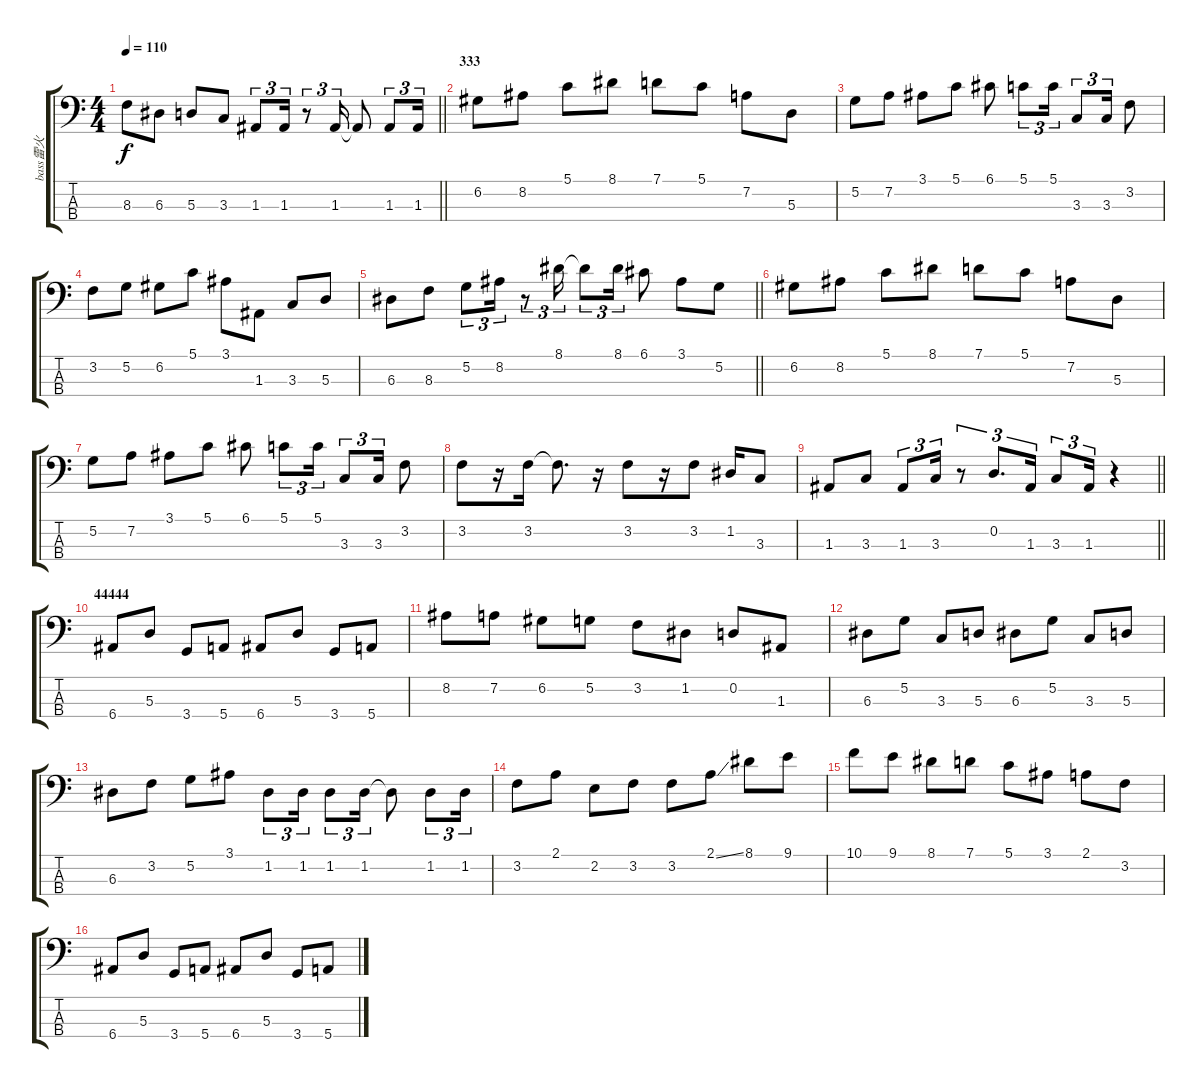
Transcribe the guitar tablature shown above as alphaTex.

\track ("bass雷火" "bass雷火") {instrument electricbassfinger}
\staff {score tabs}
\tuning (G2 D2 A1 E1) {hide}
\ts (4 4)
\tempo 110
\clef f4
\barLineRight lightlight
\ks c
8.3.8{dy f} 6.3.8 5.3.8 3.3.8 1.3.8{tu (3 2)} 1.3.16{tu (3 2)} r.8{tu (3 2)} 1.3.16{tu (3 2)} 1.3{t}.8 1.3.8{tu (3 2)} 1.3.16{tu (3 2)} |
\section ("" "333")
6.2.8 8.2.8 5.1.8 8.1.8 7.1.8 5.1.8 7.2.8 5.3.8 |
5.2.8 7.2.8 3.1.8 5.1.8 6.1.8 5.1.8{tu (3 2)} 5.1.16{tu (3 2)} 3.3.8{tu (3 2)} 3.3.16{tu (3 2)} 3.2.8 |
3.2.8 5.2.8 6.2.8 5.1.8 3.1.8 1.3.8 3.3.8 5.3.8 |
\barLineRight lightlight
6.3.8 8.3.8 5.2.8{tu (3 2)} 8.2.16{tu (3 2)} r.8{tu (3 2)} 8.1.16{tu (3 2)} 8.1{t}.8{tu (3 2)} 8.1.16{tu (3 2)} 6.1.8 3.1.8 5.2.8 |
\section ("" " ")
6.2.8 8.2.8 5.1.8 8.1.8 7.1.8 5.1.8 7.2.8 5.3.8 |
5.2.8 7.2.8 3.1.8 5.1.8 6.1.8 5.1.8{tu (3 2)} 5.1.16{tu (3 2)} 3.3.8{tu (3 2)} 3.3.16{tu (3 2)} 3.2.8 |
3.2.8 r.16 3.2.16 3.2{t}.8{d} r.16 3.2.8 r.16 3.2.8 1.2.16 3.3.8 |
\barLineRight lightlight
1.3.8 3.3.8 1.3.8{tu (3 2)} 3.3.16{tu (3 2)} r.8{tu (3 2)} 0.2.8{d tu (3 2)} 1.3.16{tu (3 2)} 3.3.8{tu (3 2)} 1.3.16{tu (3 2)} r.4 |
\section ("" "44444")
6.4.8 5.3.8 3.4.8 5.4.8 6.4.8 5.3.8 3.4.8 5.4.8 |
8.2.8 7.2.8 6.2.8 5.2.8 3.2.8 1.2.8 0.2.8 1.3.8 |
6.3.8 5.2.8 3.3.8 5.3.8 6.3.8 5.2.8 3.3.8 5.3.8 |
6.3.8 3.2.8 5.2.8 3.1.8 1.2.8{tu (3 2)} 1.2.16{tu (3 2)} 1.2.8{tu (3 2)} 1.2.16{tu (3 2)} 1.2{t}.8 1.2.8{tu (3 2)} 1.2.16{tu (3 2)} |
3.2.8 2.1.8 2.2.8 3.2.8 3.2.8 2.1{ss}.8 8.1.8 9.1.8 |
10.1.8 9.1.8 8.1.8 7.1.8 5.1.8 3.1.8 2.1.8 3.2.8 |
6.4.8 5.3.8 3.4.8 5.4.8 6.4.8 5.3.8 3.4.8 5.4.8
